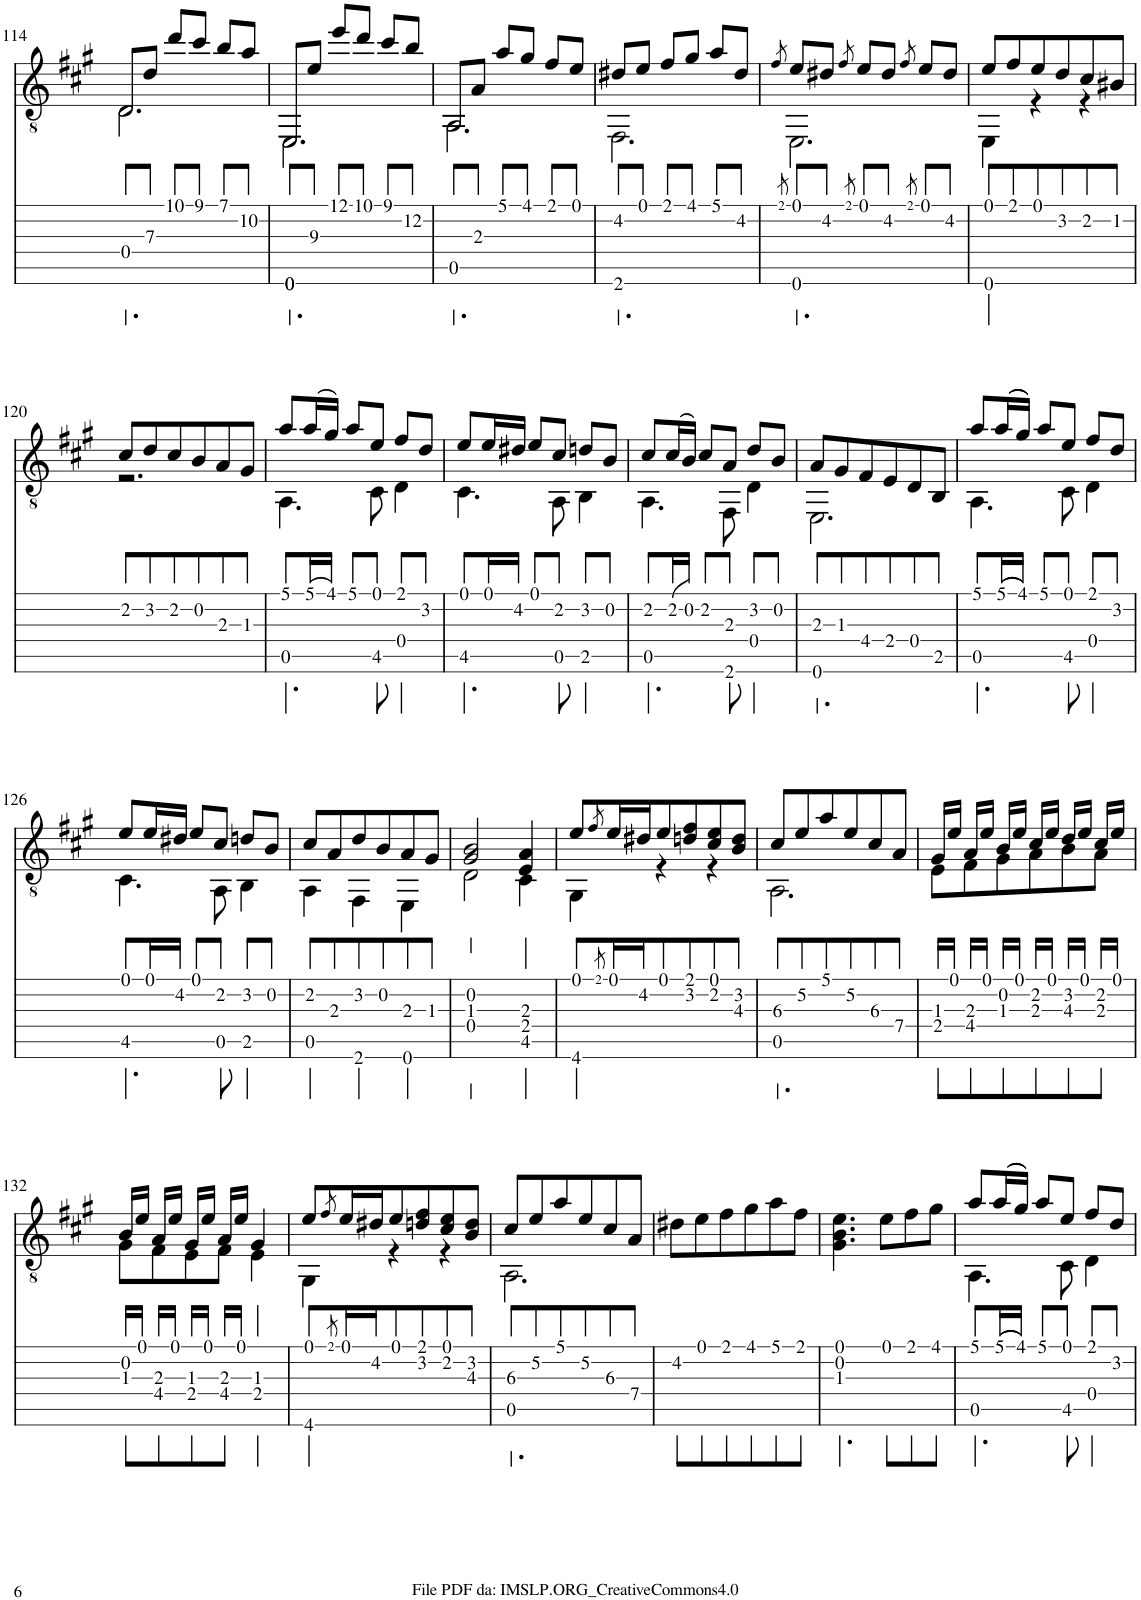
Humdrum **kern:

**kern	**kern
*part2	*part1
*staff2	*staff1
*I"Chitarra classica (Intavolatura)	*I"Guitar
!!LO:PB:g=z
*	*clefGv2
*k[f#c#g#]	*k[f#c#g#]
*M3/4	*M3/4
=114	=114
!LO:N:head=open	!LO:N:head=open
*^	*^
8D/L	2.D\	8D/L	2.D\
8d/J	.	8d/J	.
8dd/L	.	8dd/L	.
8cc#/J	.	8cc#/J	.
8b/L	.	8b/L	.
8a/J	.	8a/J	.
=115	=115	=115	=115
!LO:N:head=open	!	!LO:N:head=open	!
8EE/L	2.EE\	8EE/L	2.EE\
8e/J	.	8e/J	.
8ee/L	.	8ee/L	.
8dd/J	.	8dd/J	.
8cc#/L	.	8cc#/L	.
8b/J	.	8b/J	.
=116	=116	=116	=116
!LO:N:head=open	!	!LO:N:head=open	!
8AA/L	2.AA\	8AA/L	2.AA\
8A/J	.	8A/J	.
8a/L	.	8a/L	.
8g#/J	.	8g#/J	.
8f#/L	.	8f#/L	.
8e/J	.	8e/J	.
=117	=117	=117	=117
8d#X/L	2.FF#\	8d#X/L	2.FF#\
8e/J	.	8e/J	.
8f#/L	.	8f#/L	.
8g#/J	.	8g#/J	.
8a/L	.	8a/L	.
8d#/J	.	8d#/J	.
=118	=118	=118	=118
8qf#/	.	8qf#/	.
8e/L	2.EE\	8e/L	2.EE\
8d#X/J	.	8d#X/J	.
8qf#/	.	8qf#/	.
8e/L	.	8e/L	.
8d#/J	.	8d#/J	.
8qf#/	.	8qf#/	.
8e/L	.	8e/L	.
8d#/J	.	8d#/J	.
=119	=119	=119	=119
8e/L	4EE\	8e/L	4EE\
8f#/	.	8f#/	.
8e/	4r	8e/	4r
8d/	.	8d/	.
8c#/	4r	8c#/	4r
8B#X/J	.	8B#X/J	.
!!LO:LB:g=z	!!
=120	=120	=120	=120
8c#/L	2.r	8c#/L	2.r
8d/	.	8d/	.
8c#/	.	8c#/	.
8B/	.	8B/	.
8A/	.	8A/	.
8G#/J	.	8G#/J	.
=121	=121	=121	=121
8a/L	4.AA\	8a/L	4.AA\
(16a/L	.	(16a/L	.
16g#/JJ)	.	16g#/JJ)	.
8a/L	.	8a/L	.
8e/J	8C#\	8e/J	8C#\
8f#/L	4D\	8f#/L	4D\
8d/J	.	8d/J	.
=122	=122	=122	=122
8e/L	4.C#\	8e/L	4.C#\
16e/L	.	16e/L	.
16d#X/JJ	.	16d#X/JJ	.
8e/L	.	8e/L	.
8c#/J	8AA\	8c#/J	8AA\
8dn/L	4BB\	8dn/L	4BB\
8B/J	.	8B/J	.
=123	=123	=123	=123
8c#/L	4.AA\	8c#/L	4.AA\
(16c#/L	.	(16c#/L	.
16B/JJ)	.	16B/JJ)	.
8c#/L	.	8c#/L	.
8A/J	8FF#\	8A/J	8FF#\
8d/L	4D\	8d/L	4D\
8B/J	.	8B/J	.
=124	=124	=124	=124
8A/L	2.EE\	8A/L	2.EE\
8G#/	.	8G#/	.
8F#/	.	8F#/	.
8E/	.	8E/	.
8D/	.	8D/	.
8BB/J	.	8BB/J	.
=125	=125	=125	=125
8a/L	4.AA\	8a/L	4.AA\
((16a/L	.	((16a/L	.
16g#/JJ))	.	16g#/JJ))	.
8a/L	.	8a/L	.
8e/J	8C#\	8e/J	8C#\
8f#/L	4D\	8f#/L	4D\
8d/J	.	8d/J	.
!!LO:LB:g=z	!!
=126	=126	=126	=126
8e/L	4.C#\	8e/L	4.C#\
16e/L	.	16e/L	.
16d#X/JJ	.	16d#X/JJ	.
8e/L	.	8e/L	.
8c#/J	8AA\	8c#/J	8AA\
8dn/L	4BB\	8dn/L	4BB\
8B/J	.	8B/J	.
=127	=127	=127	=127
8c#/L	4AA\	8c#/L	4AA\
8A/	.	8A/	.
8d/	4FF#\	8d/	4FF#\
8B/	.	8B/	.
8A/	4EE\	8A/	4EE\
8G#/J	.	8G#/J	.
=128	=128	=128	=128
2G#/ 2B/	2D\	2G#/ 2B/	2D\
4E/ 4A/	4C#\	4E/ 4A/	4C#\
=129	=129	=129	=129
8e/L	4GG#\	8e/L	4GG#\
8qf#/	.	8qf#/	.
16e/L	.	16e/L	.
16d#X/J	.	16d#X/J	.
8e/	4r	8e/	4r
8dn/ 8f#/	.	8dn/ 8f#/	.
8c#/ 8e/	4r	8c#/ 8e/	4r
8B/ 8d/J	.	8B/ 8d/J	.
=130	=130	=130	=130
8c#/L	2.AA\	8c#/L	2.AA\
8e/	.	8e/	.
8a/	.	8a/	.
8e/	.	8e/	.
8c#/	.	8c#/	.
8A/J	.	8A/J	.
=131	=131	=131	=131
16G#/LL	8E\L	16G#/LL	8E\L
16e/JJ	.	16e/JJ	.
16A/LL	8F#\	16A/LL	8F#\
16e/JJ	.	16e/JJ	.
16B/LL	8G#\	16B/LL	8G#\
16e/JJ	.	16e/JJ	.
16c#/LL	8A\	16c#/LL	8A\
16e/JJ	.	16e/JJ	.
16d/LL	8B\	16d/LL	8B\
16e/JJ	.	16e/JJ	.
16c#/LL	8A\J	16c#/LL	8A\J
16e/JJ	.	16e/JJ	.
!!LO:LB:g=z	!!
=132	=132	=132	=132
16B/LL	8G#\L	16B/LL	8G#\L
16e/JJ	.	16e/JJ	.
16A/LL	8F#\	16A/LL	8F#\
16e/JJ	.	16e/JJ	.
16G#/LL	8E\	16G#/LL	8E\
16e/JJ	.	16e/JJ	.
16A/LL	8F#\J	16A/LL	8F#\J
16e/JJ	.	16e/JJ	.
4G#/	4E\	4G#/	4E\
=133	=133	=133	=133
8e/L	4GG#\	8e/L	4GG#\
8qf#/	.	8qf#/	.
16e/L	.	16e/L	.
16d#X/J	.	16d#X/J	.
8e/	4r	8e/	4r
8dn/ 8f#/	.	8dn/ 8f#/	.
8c#/ 8e/	4r	8c#/ 8e/	4r
8B/ 8d/J	.	8B/ 8d/J	.
=134	=134	=134	=134
8c#/L	2.AA\	8c#/L	2.AA\
8e/	.	8e/	.
8a/	.	8a/	.
8e/	.	8e/	.
8c#/	.	8c#/	.
8A/J	.	8A/J	.
*v	*v	*	*
*	*v	*v
=135	=135
8d#X\L	8d#X\L
8e\	8e\
8f#\	8f#\
8g#\	8g#\
8a\	8a\
8f#\J	8f#\J
=136	=136
4.G#\ 4.B\ 4.e\	4.G#\ 4.B\ 4.e\
8e\L	8e\L
8f#\	8f#\
8g#\J	8g#\J
=137	=137
*^	*^
8a/L	4.AA\	8a/L	4.AA\
((16a/L	.	((16a/L	.
16g#/JJ))	.	16g#/JJ))	.
8a/L	.	8a/L	.
8e/J	8C#\	8e/J	8C#\
8f#/L	4D\	8f#/L	4D\
8d/J	.	8d/J	.
*v	*v	*	*
*	*v	*v
=	=
*-	*-
